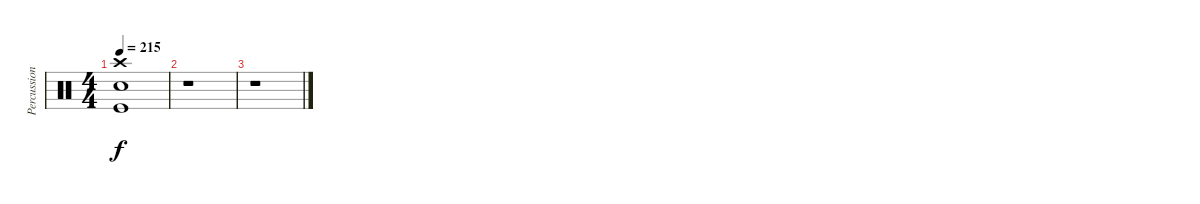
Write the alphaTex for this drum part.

\track ("Percussion" "Percussion") {instrument percussion}
\staff {score}
\articulation defaults
\ts (4 4)
\tempo 215
\clef neutral
\ks c
("Crash high (hit)" "Electric Snare (hit)" "Kick (hit)").1{dy f} |
r.1 |
r.1
